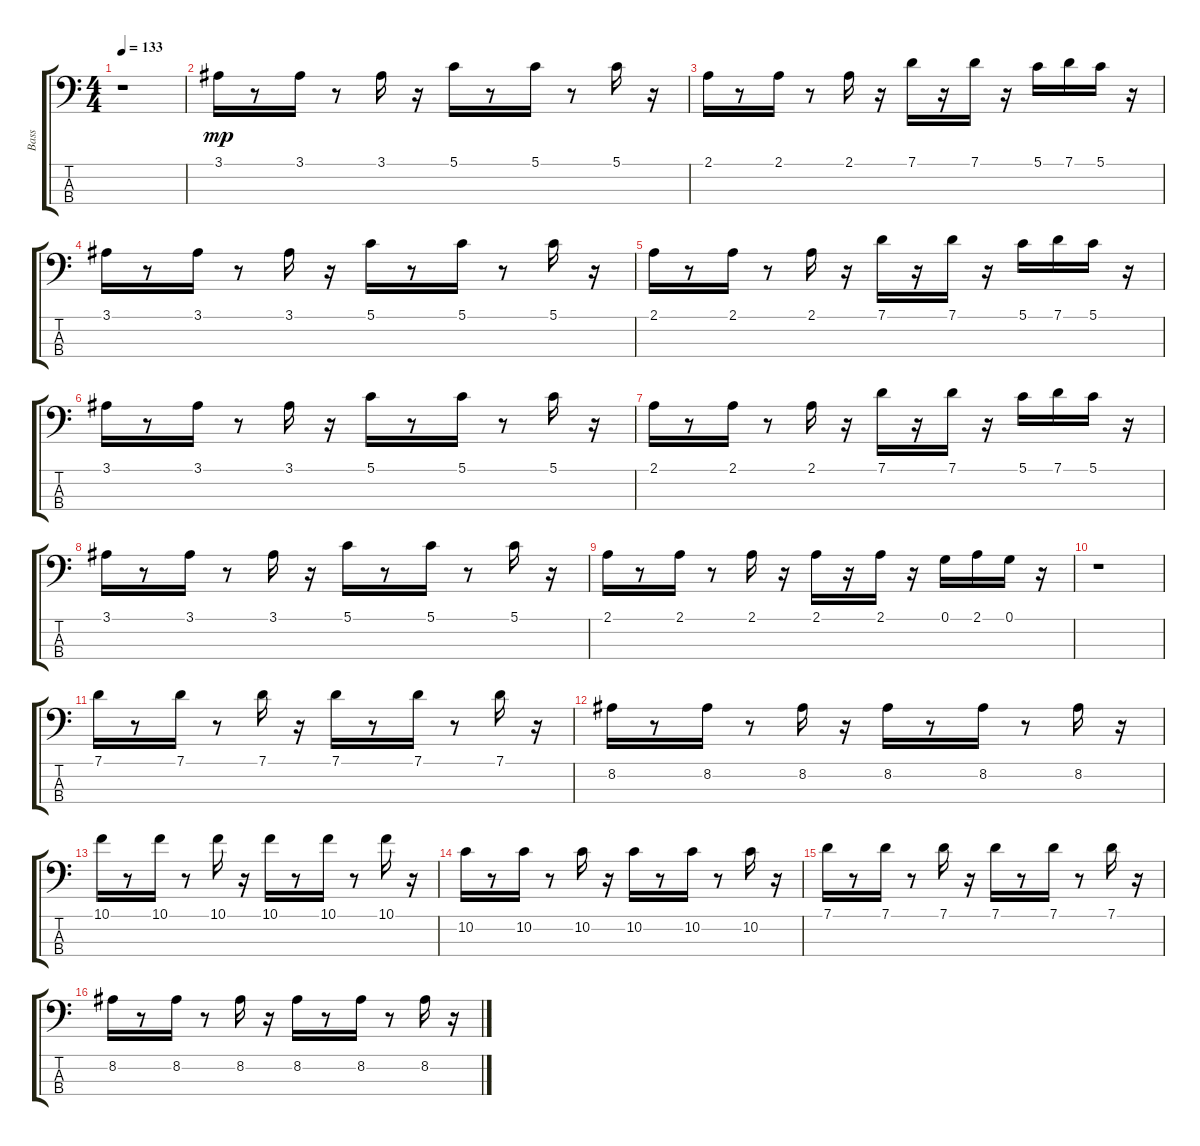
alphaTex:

\track ("Bass" "Bass") {instrument acousticbass}
\staff {score tabs}
\tuning (G2 D2 A1 E1) {hide}
\ts (4 4)
\tempo 133
\clef f4
\ks c
r.1{dy mp} |
3.1.16 r.8 3.1.16 r.8 3.1.16 r.16 5.1.16 r.8 5.1.16 r.8 5.1.16 r.16 |
2.1.16 r.8 2.1.16 r.8 2.1.16 r.16 7.1.16 r.16 7.1.16 r.16 5.1.16 7.1.16 5.1.16 r.16 |
3.1.16 r.8 3.1.16 r.8 3.1.16 r.16 5.1.16 r.8 5.1.16 r.8 5.1.16 r.16 |
2.1.16 r.8 2.1.16 r.8 2.1.16 r.16 7.1.16 r.16 7.1.16 r.16 5.1.16 7.1.16 5.1.16 r.16 |
3.1.16 r.8 3.1.16 r.8 3.1.16 r.16 5.1.16 r.8 5.1.16 r.8 5.1.16 r.16 |
2.1.16 r.8 2.1.16 r.8 2.1.16 r.16 7.1.16 r.16 7.1.16 r.16 5.1.16 7.1.16 5.1.16 r.16 |
3.1.16 r.8 3.1.16 r.8 3.1.16 r.16 5.1.16 r.8 5.1.16 r.8 5.1.16 r.16 |
2.1.16 r.8 2.1.16 r.8 2.1.16 r.16 2.1.16 r.16 2.1.16 r.16 0.1.16 2.1.16 0.1.16 r.16 |
r.1 |
7.1.16 r.8 7.1.16 r.8 7.1.16 r.16 7.1.16 r.8 7.1.16 r.8 7.1.16 r.16 |
8.2.16 r.8 8.2.16 r.8 8.2.16 r.16 8.2.16 r.8 8.2.16 r.8 8.2.16 r.16 |
10.1.16 r.8 10.1.16 r.8 10.1.16 r.16 10.1.16 r.8 10.1.16 r.8 10.1.16 r.16 |
10.2.16 r.8 10.2.16 r.8 10.2.16 r.16 10.2.16 r.8 10.2.16 r.8 10.2.16 r.16 |
7.1.16 r.8 7.1.16 r.8 7.1.16 r.16 7.1.16 r.8 7.1.16 r.8 7.1.16 r.16 |
8.2.16 r.8 8.2.16 r.8 8.2.16 r.16 8.2.16 r.8 8.2.16 r.8 8.2.16 r.16
